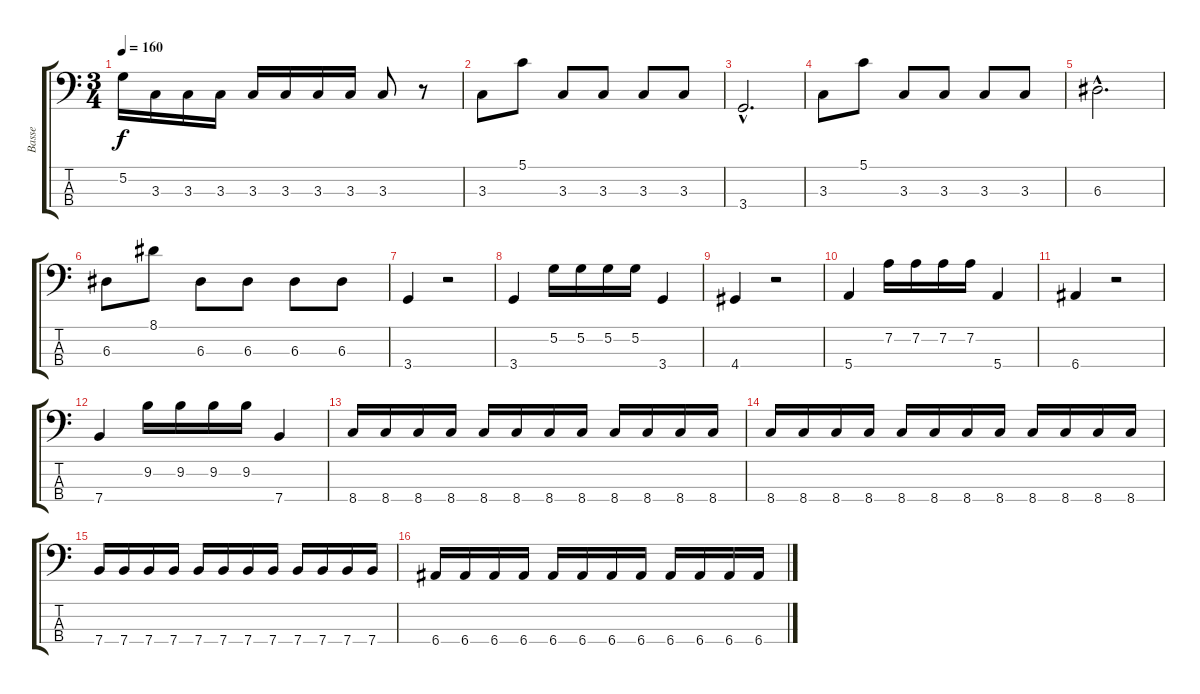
\track ("Basse" "Basse") {instrument electricbasspick}
\staff {score tabs}
\tuning (G2 D2 A1 E1) {hide}
\ts (3 4)
\tempo 160
\clef f4
\ks c
5.2.16{dy f} 3.3.16 3.3.16 3.3.16 3.3.16 3.3.16 3.3.16 3.3.16 3.3.8 r.8 |
3.3.8 5.1.8 3.3.8 3.3.8 3.3.8 3.3.8 |
3.4{hac}.2{d} |
3.3.8 5.1.8 3.3.8 3.3.8 3.3.8 3.3.8 |
6.3{hac}.2{d} |
6.3.8 8.1.8 6.3.8 6.3.8 6.3.8 6.3.8 |
3.4.4 r.2 |
3.4.4 5.2.16 5.2.16 5.2.16 5.2.16 3.4.4 |
4.4.4 r.2 |
5.4.4 7.2.16 7.2.16 7.2.16 7.2.16 5.4.4 |
6.4.4 r.2 |
7.4.4 9.2.16 9.2.16 9.2.16 9.2.16 7.4.4 |
8.4.16 8.4.16 8.4.16 8.4.16 8.4.16 8.4.16 8.4.16 8.4.16 8.4.16 8.4.16 8.4.16 8.4.16 |
8.4.16 8.4.16 8.4.16 8.4.16 8.4.16 8.4.16 8.4.16 8.4.16 8.4.16 8.4.16 8.4.16 8.4.16 |
7.4.16 7.4.16 7.4.16 7.4.16 7.4.16 7.4.16 7.4.16 7.4.16 7.4.16 7.4.16 7.4.16 7.4.16 |
6.4.16 6.4.16 6.4.16 6.4.16 6.4.16 6.4.16 6.4.16 6.4.16 6.4.16 6.4.16 6.4.16 6.4.16
